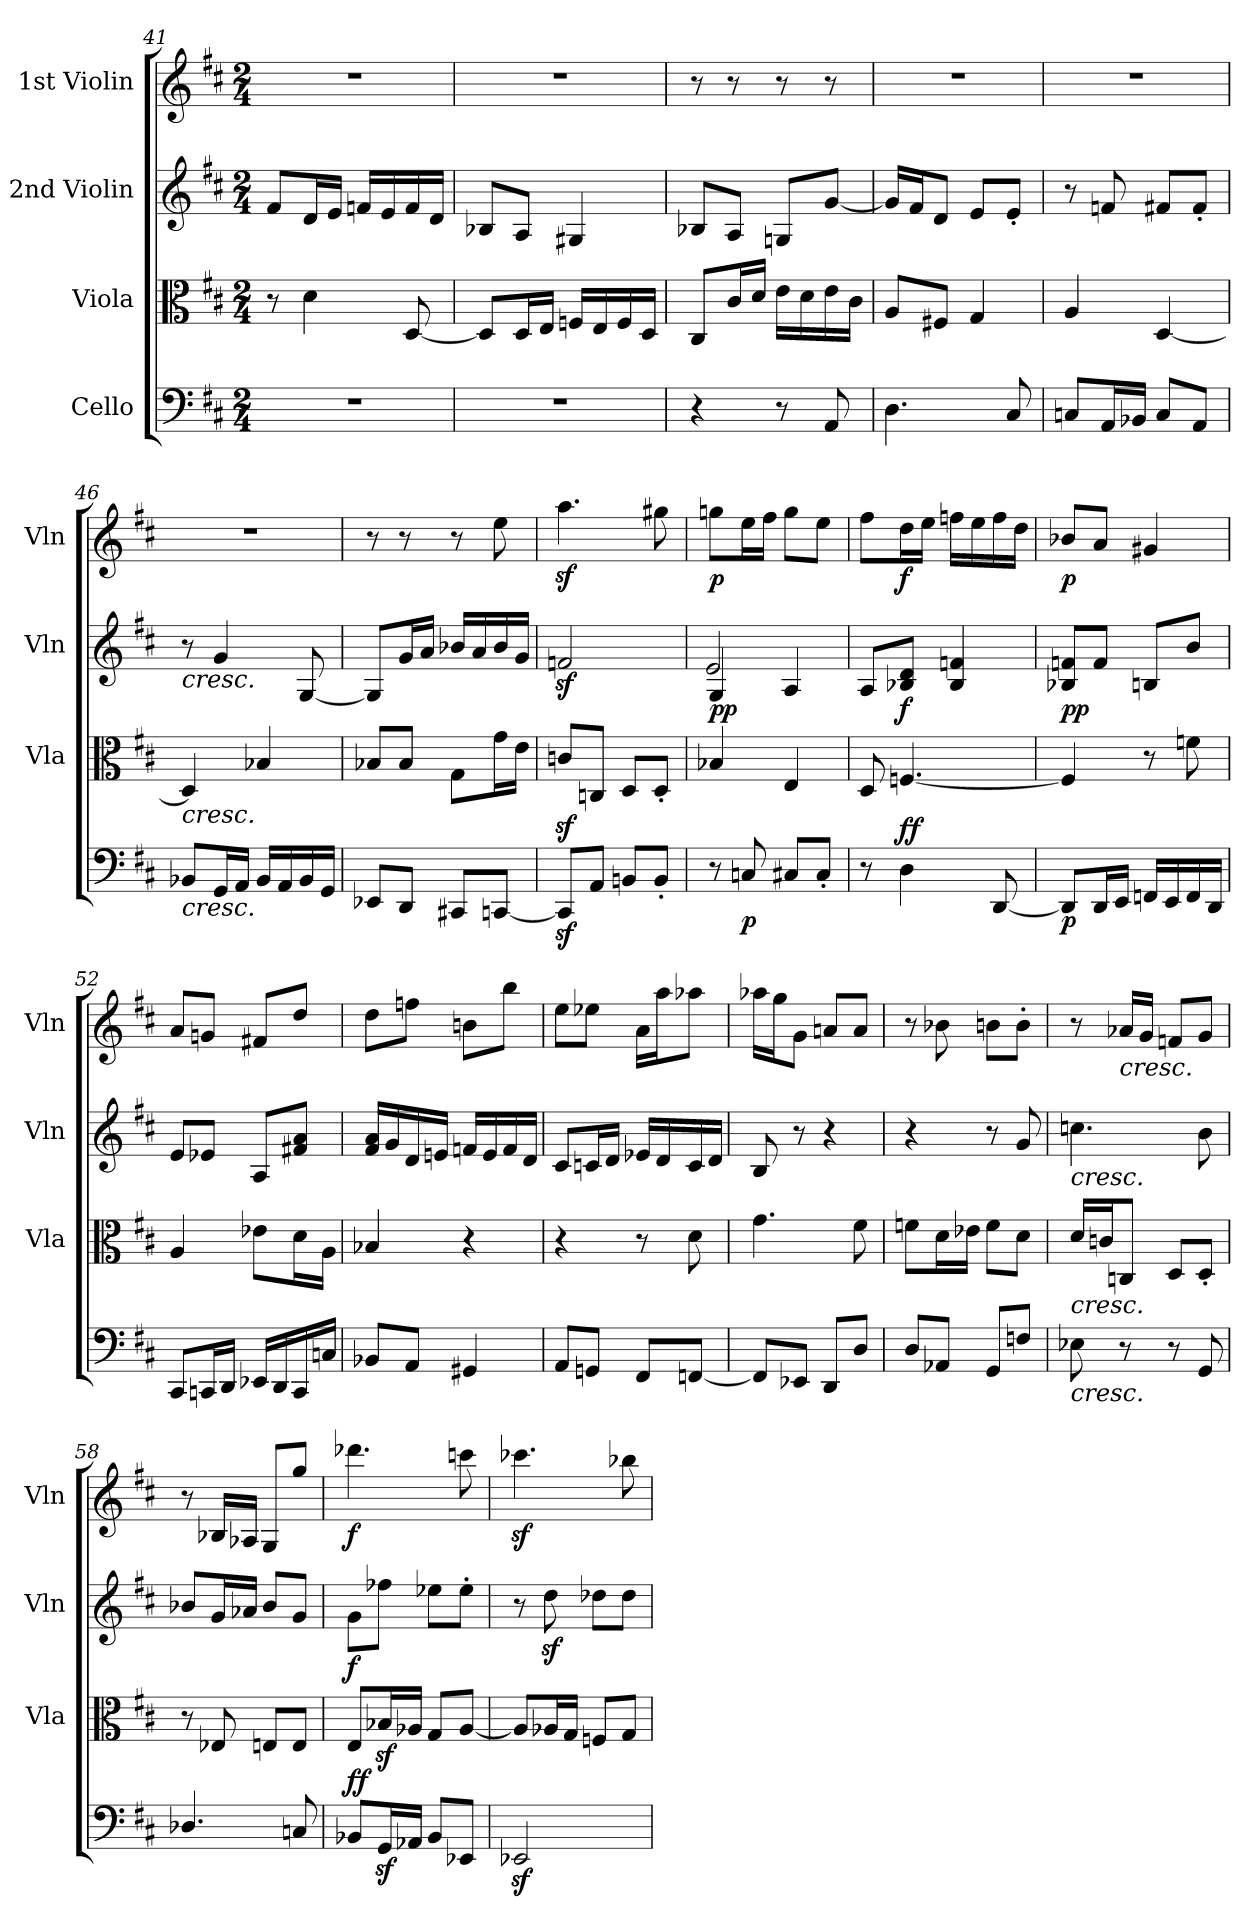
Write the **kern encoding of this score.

**kern	**dynam	**kern	**dynam	**kern	**kern	**dynam
*part4	*part4	*part3	*part3	*part2	*part1	*part1
*staff4	*staff4	*staff3	*staff3	*staff2	*staff1	*staff1
*I"Cello	*	*I"Viola	*	*I"2nd Violin	*I"1st Violin	*
*	*	*I'Vla	*	*I'Vln	*I'Vln	*
*clefF4	*	*clefC3	*	*clefG2	*clefG2	*
*k[f#c#]	*	*k[f#c#]	*	*k[f#c#]	*k[f#c#]	*
*M2/4	*	*M2/4	*	*M2/4	*M2/4	*
=41	=41	=41	=41	=41	=41	=41
2r	.	8r	.	8f#/L	2r	.
.	.	4d\	.	16d/L	.	.
.	.	.	.	16e/JJ	.	.
.	.	.	.	16fn/LL	.	.
.	.	.	.	16e/	.	.
.	.	[8D/	.	16f/	.	.
.	.	.	.	16d/JJ	.	.
=42	=42	=42	=42	=42	=42	=42
2r	.	8D/L]	.	8B-X/L	2r	.
.	.	16D/L	.	8A/J	.	.
.	.	16E/JJ	.	.	.	.
.	.	16Fn/LL	.	4G#X/	.	.
.	.	16E/	.	.	.	.
.	.	16F/	.	.	.	.
.	.	16D/JJ	.	.	.	.
!!LO:LB:g=z
=43	=43	=43	=43	=43	=43	=43
4r	.	8C#/L	.	8B-X/L	8r	.
.	.	16c#/L	.	8A/J	8r	.
.	.	16d/JJ	.	.	.	.
8r	.	16e\LL	.	8Gn/L	8r	.
.	.	16d\	.	.	.	.
8AA/	.	16e\	.	[8g/J	8r	.
.	.	16c#\JJ	.	.	.	.
=44	=44	=44	=44	=44	=44	=44
4.D\	.	8A/L	.	16g/LL]	2r	.
.	.	.	.	16f#/J	.	.
.	.	8F#X/J	.	8d/J	.	.
.	.	4G/	.	8e/L	.	.
8C#/	.	.	.	8e'/J	.	.
!!LO:PB:g=z
=45	=45	=45	=45	=45	=45	=45
8Cn/L	.	4A/	.	8r	2r	.
16AA/L	.	.	.	8fn/	.	.
16BB-X/JJ	.	.	.	.	.	.
8C/L	.	[4D/	.	8f#X/L	.	.
8AA/J	.	.	.	8f#'/J	.	.
=46	=46	=46	=46	=46	=46	=46
!	!	!	!	!LO:TX:b:i:t=cresc.	!	!
!	!	!LO:TX:b:i:t=cresc.	!	!	!	!
!LO:TX:b:i:t=cresc.	!	!	!	!	!	!
8BB-X/L	.	4D/]	.	8r	2r	.
16GG/L	.	.	.	4g/	.	.
16AA/JJ	.	.	.	.	.	.
16BB-/LL	.	4B-X/	.	.	.	.
16AA/	.	.	.	.	.	.
16BB-/	.	.	.	[8G/	.	.
16GG/JJ	.	.	.	.	.	.
=47	=47	=47	=47	=47	=47	=47
8EE-X/L	.	8B-X/L	.	8G/L]	8r	.
8DD/J	.	8B-/J	.	16g/L	8r	.
.	.	.	.	16a/JJ	.	.
8CC#X/L	.	8G\L	.	16b-X/LL	8r	.
.	.	.	.	16a/	.	.
[8CCn/J	.	16g\L	.	16b-/	8ee\	.
.	.	16e\JJ	.	16g/JJ	.	.
=48	=48	=48	=48	=48	=48	=48
8CCz</L]	.	8cnz</L	.	2fnz</	4.aaz<\	.
8AA/J	.	8Cn/J	.	.	.	.
8BBn/L	.	8D/L	.	.	.	.
8BB'/J	.	8D'/J	.	.	8gg#X\	.
!!LO:LB:g=z
=49	=49	=49	=49	=49	=49	=49
*	*	*	*	*^	*	*
!	!	!	!LO:DY:b	!	!	!	!
!	!	!	!LO:DY:n=1:a	!	!	!	!LO:DY:b
8r	.	4B-X/	p p	4G/	2e/	8ggn\L	p
!	!LO:DY:b	!	!	!	!	!	!
8Cn/	p	.	.	.	.	16ee\L	.
.	.	.	.	.	.	16ff#\JJ	.
8C#X/L	.	4E/	.	4A/	.	8gg\L	.
8C#'/J	.	.	.	.	.	8ee\J	.
*	*	*	*	*v	*v	*	*
=50	=50	=50	=50	=50	=50	=50
8r	.	8D/	.	8A/L	8ff#\L	.
!	!LO:DY:b	!	!	!	!	!
!	!LO:DY:n=1:a	!	!LO:DY:a	!	!	!LO:DY:b
4D\	f f	[4.Fn/	f	8B-X/ 8d/J	16dd\L	f
.	.	.	.	.	16ee\JJ	.
.	.	.	.	4B-/ 4fn/	16ffn\LL	.
.	.	.	.	.	16ee\	.
[8DD/	.	.	.	.	16ff\	.
.	.	.	.	.	16dd\JJ	.
!!LO:PB:g=z
=51	=51	=51	=51	=51	=51	=51
!	!LO:DY:b	!	!LO:DY:b	!	!	!
!	!	!	!LO:DY:n=1:a	!	!	!LO:DY:b
8DD/L]	p	4F/]	p p	8B-X/ 8fn/L	8b-X/L	p
16DD/L	.	.	.	8f/J	8a/J	.
16EE/JJ	.	.	.	.	.	.
16FFn/LL	.	8r	.	8Bn/L	4g#X/	.
16EE/	.	.	.	.	.	.
16FF/	.	8fn\	.	8b/J	.	.
16DD/JJ	.	.	.	.	.	.
=52	=52	=52	=52	=52	=52	=52
8CC#/L	.	4A/	.	8e/L	8a/L	.
16CCn/L	.	.	.	8e-X/J	8gn/J	.
16DD/JJ	.	.	.	.	.	.
16EE-X/LL	.	8e-X\L	.	8A/L	8f#X/L	.
16DD/	.	.	.	.	.	.
16CC/	.	16d\L	.	8f#X/ 8a/J	8dd/J	.
16Cn/JJ	.	16A\JJ	.	.	.	.
=53	=53	=53	=53	=53	=53	=53
8BB-X/L	.	4B-X/	.	16f#/ 16a/LL	8dd\L	.
.	.	.	.	16g/	.	.
8AA/J	.	.	.	16d/	8ffn\J	.
.	.	.	.	16en/JJ	.	.
4GG#X/	.	4r	.	16fn/LL	8bn\L	.
.	.	.	.	16e/	.	.
.	.	.	.	16f/	8bb\J	.
.	.	.	.	16d/JJ	.	.
!!LO:LB:g=z
=54	=54	=54	=54	=54	=54	=54
8AA/L	.	4r	.	8c#/L	8ee\L	.
8GGn/J	.	.	.	16cn/L	8ee-X\J	.
.	.	.	.	16d/JJ	.	.
8FF#/L	.	8r	.	16e-X/LL	16a\LL	.
.	.	.	.	16d/	16aa\J	.
[8FFn/J	.	8d\	.	16c/	8aa-X\J	.
.	.	.	.	16d/JJ	.	.
=55	=55	=55	=55	=55	=55	=55
8FF/L]	.	4.g\	.	8B/	16aa-X\LL	.
.	.	.	.	.	16gg\J	.
8EE-X/J	.	.	.	8r	8g\J	.
8DD/L	.	.	.	4r	8an/L	.
8D/J	.	8f#\	.	.	8a/J	.
!!LO:LB:g=z
=56	=56	=56	=56	=56	=56	=56
8D/L	.	8fn\L	.	4r	8r	.
8AA-X/J	.	16d\L	.	.	8b-X\	.
.	.	16e-X\JJ	.	.	.	.
8GG/L	.	8f\L	.	8r	8bn\L	.
8Fn/J	.	8d\J	.	8g/	8b'\J	.
=57	=57	=57	=57	=57	=57	=57
!	!	!	!	!LO:TX:b:i:t=cresc.	!	!
!	!	!LO:TX:b:i:t=cresc.	!	!	!	!
!LO:TX:b:i:t=cresc.	!	!	!	!	!	!
8E-X\	.	16d/LL	.	4.ccn\	8r	.
.	.	16cn/J	.	.	.	.
!	!	!	!	!	!LO:TX:b:i:t=cresc.	!
8r	.	8Cn/J	.	.	16a-X/LL	.
.	.	.	.	.	16g/JJ	.
8r	.	8D/L	.	.	8fn/L	.
8GG/	.	8D'/J	.	8b\	8g/J	.
=58	=58	=58	=58	=58	=58	=58
4.D-X/	.	8r	.	8b-X/L	8r	.
.	.	8E-X/	.	16g/L	16B-X/LL	.
.	.	.	.	16a-X/JJ	16A-X/JJ	.
.	.	8En/L	.	8b-/L	8G/L	.
8Cn/	.	8E/J	.	8g/J	8gg/J	.
!!LO:PB:g=z
=59	=59	=59	=59	=59	=59	=59
!	!LO:DY:b	!	!	!	!	!
!	!LO:DY:n=1:a	!	!LO:DY:a	!	!	!LO:DY:b
8BB-X/L	f f	8E/L	f	8g\L	4.ddd-X\	f
16GGz</L	.	16B-Xz>/L	.	8ff-X\J	.	.
16AA-X/JJ	.	16A-X/JJ	.	.	.	.
8BB-/L	.	8G/L	.	8ee-X\L	.	.
8EE-X/J	.	[8A-/J	.	8ee-'\J	8cccn\	.
=60	=60	=60	=60	=60	=60	=60
2EE-Xz>/	.	8A-/L]	.	8r	4.ccc-Xz<\	.
.	.	16A-X/L	.	8ddz<\	.	.
.	.	16G/JJ	.	.	.	.
.	.	8Fn/L	.	8dd-X\L	.	.
.	.	8G/J	.	8dd-\J	8bb-X\	.
=	=	=	=	=	=	=
*-	*-	*-	*-	*-	*-	*-
